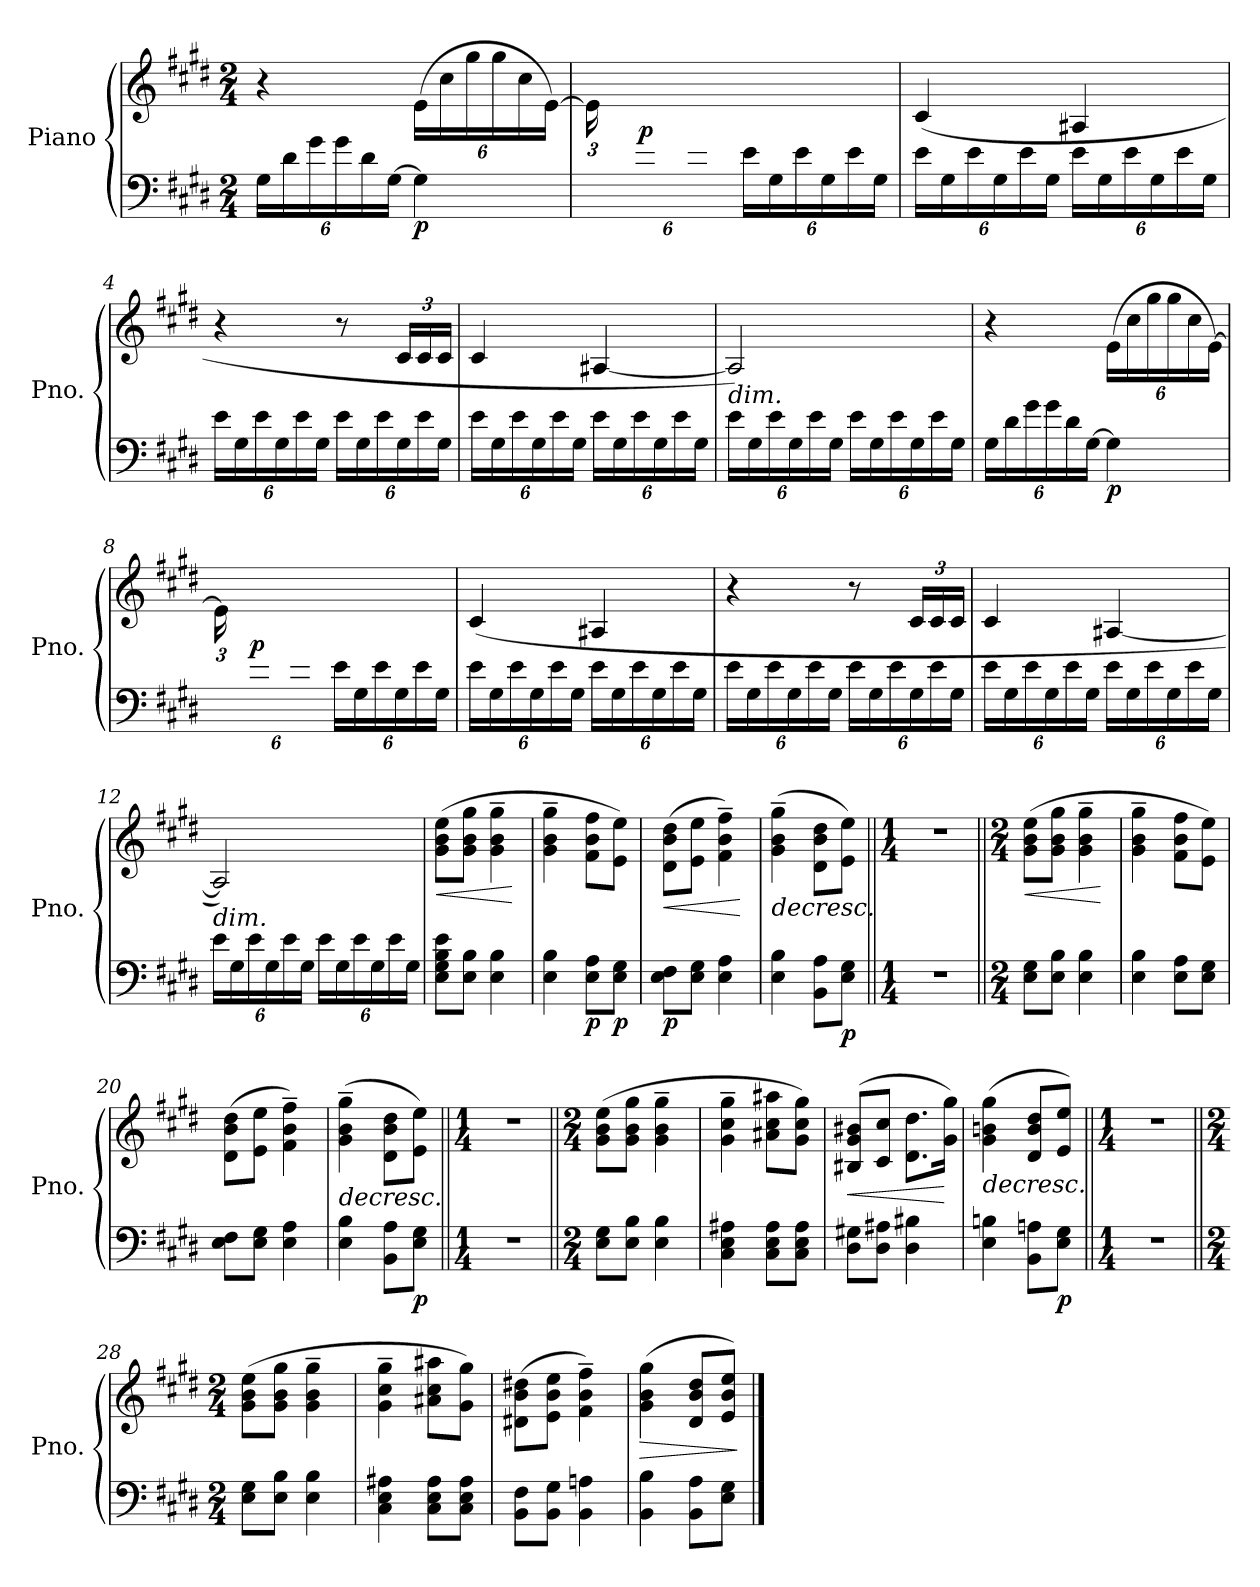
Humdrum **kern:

**kern	**kern	**dynam
*part1	*part1	*part1
*staff2	*staff1	*staff1/2
*I"Piano	*	*
*I'Pno.	*	*
*clefF4	*clefG2	*
*k[f#c#g#d#]	*k[f#c#g#d#]	*
*M2/4	*M2/4	*
*MM66	*MM66	*
*Xbrackettup	*	*
=1	=1	=1
!	!	!LO:DY:b=2
!	!	!LO:DY:n=1:b
24G#\LL	4r	p f
24d#\	.	.
24g#\	.	.
24g#\	.	.
24d#\	.	.
[24G#\JJ	.	.
*	*Xbrackettup	*
!	!	!LO:DY:n=2:b=2
4G#\]	(>24e\LL	p
.	24cc#\	.
.	24gg#\	.
.	24gg#\	.
.	24cc#\	.
.	[24e\JJ)	.
=2	=2	=2
*	*^	*
24ryy	2ryy	24e\LL]	.
24G#\	.	24%11ryy	.
!	!	!	!LO:DY:a=2
24e\	.	.	p
24G#\	.	.	.
24e\	.	.	.
24G#\JJ	.	.	.
24e\LL	.	.	.
24G#\	.	.	.
24e\	.	.	.
24G#\	.	.	.
24e\	.	.	.
24G#\JJ	.	.	.
*	*v	*v	*
=3	=3	=3
24e\LL	(>4c#/	.
24G#\	.	.
24e\	.	.
24G#\	.	.
24e\	.	.
24G#\JJ	.	.
24e\LL	4A#X/	.
24G#\	.	.
24e\	.	.
24G#\	.	.
24e\	.	.
24G#\JJ	.	.
!!LO:LB:g=z
=4	=4	=4
24e\LL	4r	.
24G#\	.	.
24e\	.	.
24G#\	.	.
24e\	.	.
24G#\JJ	.	.
24e\LL	8r	.
24G#\	.	.
24e\	.	.
24G#\	24c#/LL	.
24e\	24c#/	.
24G#\JJ	24c#/JJ	.
=5	=5	=5
24e\LL	4c#/	.
24G#\	.	.
24e\	.	.
24G#\	.	.
24e\	.	.
24G#\JJ	.	.
24e\LL	[4A#X/	.
24G#\	.	.
24e\	.	.
24G#\	.	.
24e\	.	.
24G#\JJ	.	.
=6	=6	=6
!	!LO:TX:b:i:t=dim.	!
24e\LL	2A#/])	.
24G#\	.	.
24e\	.	.
24G#\	.	.
24e\	.	.
24G#\JJ	.	.
24e\LL	.	.
24G#\	.	.
24e\	.	.
24G#\	.	.
24e\	.	.
24G#\JJ	.	.
!!LO:LB:g=z
=7	=7	=7
!	!	!LO:DY:b=2
!	!	!LO:DY:n=1:b
24G#\LL	4r	p f
24d#\	.	.
24g#\	.	.
24g#\	.	.
24d#\	.	.
[24G#\JJ	.	.
!	!	!LO:DY:n=2:b=2
4G#\]	(>24e\LL	p
.	24cc#\	.
.	24gg#\	.
.	24gg#\	.
.	24cc#\	.
.	[24e\JJ)	.
=8	=8	=8
*	*^	*
24ryy	2ryy	24e\LL]	.
24G#\	.	24%11ryy	.
!	!	!	!LO:DY:a=2
24e\	.	.	p
24G#\	.	.	.
24e\	.	.	.
24G#\JJ	.	.	.
24e\LL	.	.	.
24G#\	.	.	.
24e\	.	.	.
24G#\	.	.	.
24e\	.	.	.
24G#\JJ	.	.	.
*	*v	*v	*
=9	=9	=9
24e\LL	(>4c#/	.
24G#\	.	.
24e\	.	.
24G#\	.	.
24e\	.	.
24G#\JJ	.	.
24e\LL	4A#X/	.
24G#\	.	.
24e\	.	.
24G#\	.	.
24e\	.	.
24G#\JJ	.	.
!!LO:LB:g=z
=10	=10	=10
24e\LL	4r	.
24G#\	.	.
24e\	.	.
24G#\	.	.
24e\	.	.
24G#\JJ	.	.
24e\LL	8r	.
24G#\	.	.
24e\	.	.
24G#\	24c#/LL	.
24e\	24c#/	.
24G#\JJ	24c#/JJ	.
=11	=11	=11
24e\LL	4c#/	.
24G#\	.	.
24e\	.	.
24G#\	.	.
24e\	.	.
24G#\JJ	.	.
24e\LL	[4A#X/	.
24G#\	.	.
24e\	.	.
24G#\	.	.
24e\	.	.
24G#\JJ	.	.
=12	=12	=12
!LO:TX:a:i:t=dim.	!	!
24e\LL	2A#/])	.
24G#\	.	.
24e\	.	.
24G#\	.	.
24e\	.	.
24G#\JJ	.	.
24e\LL	.	.
24G#\	.	.
24e\	.	.
24G#\	.	.
24e\	.	.
24G#\JJ	.	.
!!LO:LB:g=z
=13	=13	=13
!	!	!LO:HP:b
!	!	!LO:DY:n=1:b=2
!	!	!LO:DY:n=2:b
8E\ 8G#\ 8B\ 8e\L	(>8g#\ 8b\ 8ee\L	< p mf
8E\ 8B\J	8g#\ 8b\ 8gg#\J	.
4E\ 4B\	4g#\~ 4b\~ 4gg#\~	.
.	.	[
=14	=14	=14
4E\ 4B\	4g#\~ 4b\~ 4gg#\~	.
!	!	!LO:DY:b=2
8E\ 8A\L	8f#\ 8b\ 8ff#\L	p
!	!	!LO:DY:b=2
8E\ 8G#\J	8e\ 8ee\J)	p
=15	=15	=15
!	!	!LO:HP:b
!	!	!LO:DY:n=1:b=2
8E\ 8F#\L	(>8d#\ 8b\ 8dd#\L	< p
8E\ 8G#\J	8e\ 8ee\J	.
4E\ 4A\	4f#\~ 4b\~ 4ff#\~)	.
.	.	[
=16	=16	=16
!	!	!LO:HP:b
4E\ 4B\	(>4g#\~ 4b\~ 4gg#\~	>
8BB\ 8A\L	8d#\ 8b\ 8dd#\L	.
!	!	!LO:DY:b=2
8E\ 8G#\J	8e\ 8ee\J)	p
.	.	]
=17||	=17||	=17||
*M1/4	*M1/4	*
4r	4r	.
=18||	=18||	=18||
*M2/4	*M2/4	*
!	!	!LO:HP:b
8E\ 8G#\L	(>8g#\ 8b\ 8ee\L	<
8E\ 8B\J	8g#\ 8b\ 8gg#\J	.
4E\ 4B\	4g#\~ 4b\~ 4gg#\~	.
.	.	[
=19	=19	=19
4E\ 4B\	4g#\~ 4b\~ 4gg#\~	.
8E\ 8A\L	8f#\ 8b\ 8ff#\L	.
8E\ 8G#\J	8e\ 8ee\J)	.
=20	=20	=20
8E\ 8F#\L	(>8d#\ 8b\ 8dd#\L	.
8E\ 8G#\J	8e\ 8ee\J	.
4E\ 4A\	4f#\~ 4b\~ 4ff#\~)	.
=21	=21	=21
!	!	!LO:HP:b
4E\ 4B\	(>4g#\~ 4b\~ 4gg#\~	>
8BB\ 8A\L	8d#\ 8b\ 8dd#\L	.
!	!	!LO:DY:b=2
8E\ 8G#\J	8e\ 8ee\J)	p
.	.	]
=22||	=22||	=22||
*M1/4	*M1/4	*
4r	4r	.
!!LO:PB:g=z
=23||	=23||	=23||
*M2/4	*M2/4	*
8E\ 8G#\L	(>8g#\ 8b\ 8ee\L	.
8E\ 8B\J	8g#\ 8b\ 8gg#\J	.
4E\ 4B\	4g#\~ 4b\~ 4gg#\~	.
=24	=24	=24
4C#\ 4E\ 4A#X\	4g#\~ 4cc#\~ 4gg#\~	.
8C#\ 8E\ 8A#\L	8a#X\ 8cc#\ 8aa#X\L	.
8C#\ 8E\ 8A#\J	8g#\ 8cc#\ 8gg#\J)	.
=25	=25	=25
!	!	!LO:HP:b
8D#\ 8G#X\L	(>8B#X/ 8g#/ 8b#X/L	<
8D#\ 8A#X\J	8c#/ 8cc#/J	.
4D#\ 4B#X\	8.d#\ 8.dd#\L	.
.	16g#\ 16gg#\Jk)	[
=26	=26	=26
!	!	!LO:HP:b
4E\ 4Bn\	(>4g#\ 4bn\ 4gg#\	>
8BB\ 8An\L	8d#/ 8b/ 8dd#/L	.
!	!	!LO:DY:b=2
8E\ 8G#\J	8e/ 8ee/J)	p
.	.	]
=27||	=27||	=27||
*M1/4	*M1/4	*
4r	4r	.
=28||	=28||	=28||
*M2/4	*M2/4	*
8E\ 8G#\L	(>8g#\ 8b\ 8ee\L	.
8E\ 8B\J	8g#\ 8b\ 8gg#\J	.
4E\ 4B\	4g#\~ 4b\~ 4gg#\~	.
=29	=29	=29
4C#\ 4E\ 4A#X\	4g#\~ 4cc#\~ 4gg#\~	.
8C#\ 8E\ 8A#\L	8a#X\ 8cc#\ 8aa#X\L	.
8C#\ 8E\ 8A#\J	8g#\ 8gg#\J)	.
=30	=30	=30
8BB\ 8F#\L	(>8d#X\ 8b\ 8dd#X\L	.
8BB\ 8G#\J	8e\ 8b\ 8ee\J	.
4BB\ 4An\	4f#\~ 4b\~ 4ff#\~)	.
!!LO:LB:g=z
=31	=31	=31
!	!	!LO:HP:b
4BB\ 4B\	(>4g#\ 4b\ 4gg#\	>
8BB\ 8A\L	8d#/ 8b/ 8dd#/L	.
8E\ 8G#\J	8e/ 8b/ 8ee/J)	.
.	.	]
==	==	==
*-	*-	*-
